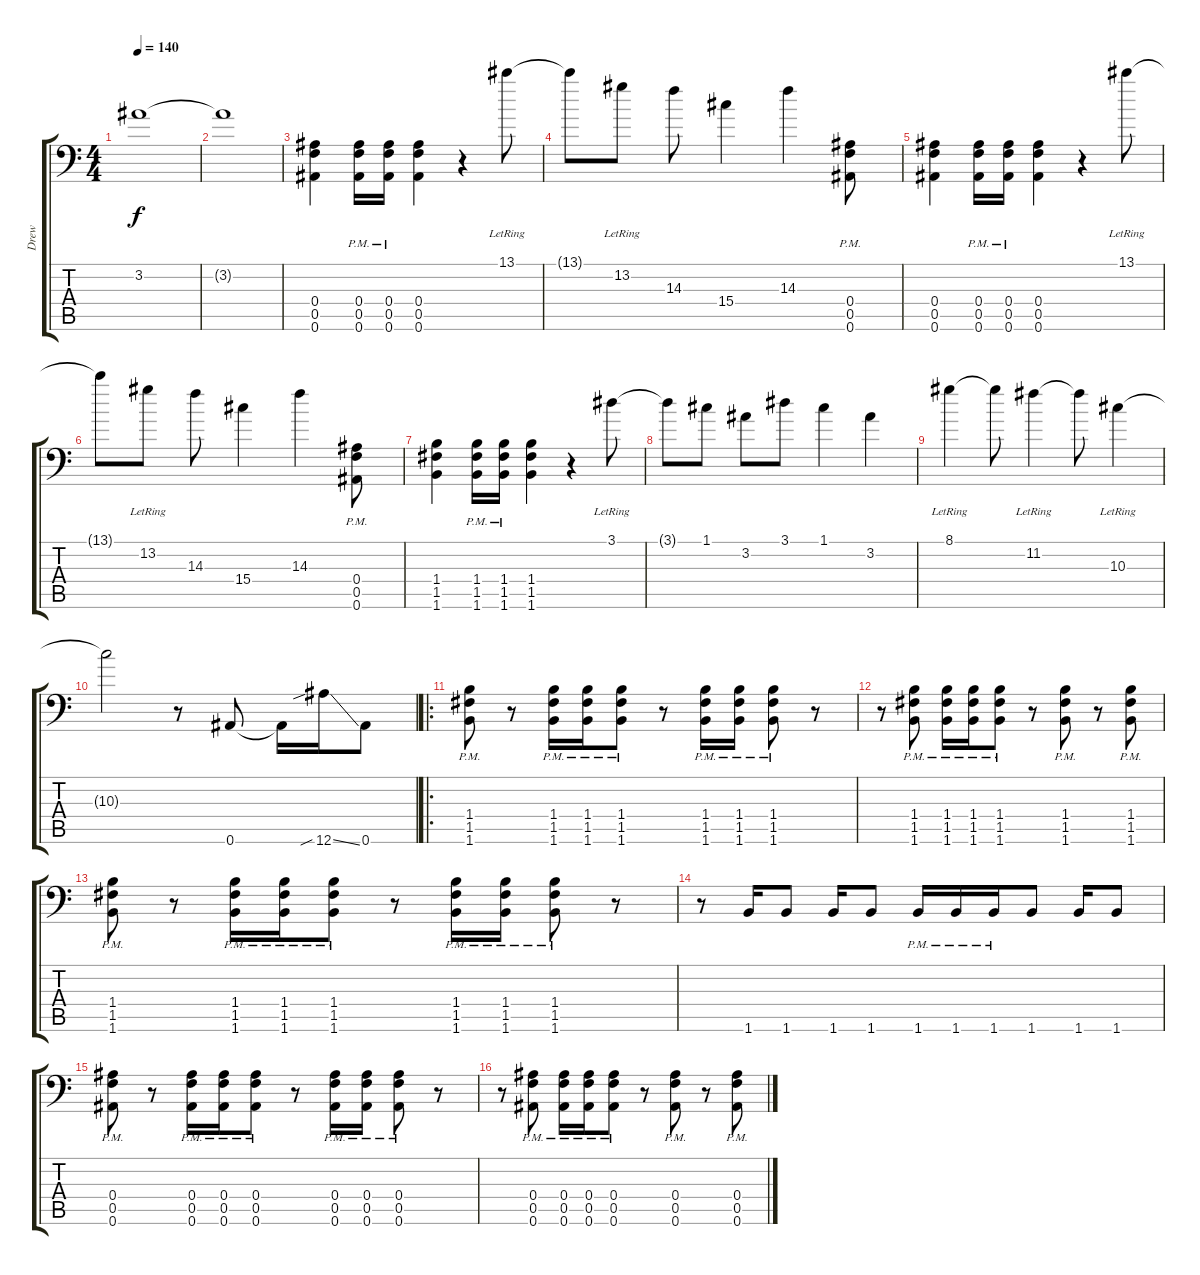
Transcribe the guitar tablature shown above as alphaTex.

\track ("Drew" "Drew") {instrument distortionguitar}
\staff {score tabs}
\tuning (C4 G3 Eb3 Bb2 F2 Bb1) {hide}
\ts (4 4)
\tempo 140
\clef f4
\ks c
3.2{t}.1{dy f} |
3.2{t}.1 |
(0.4 0.5 0.6).4 (0.4 0.5 0.6{pm}).16 (0.4 0.5 0.6{pm}).16 (0.4 0.5 0.6).4 r.4 13.1{lr}.8 |
13.1{t}.8 13.2{lr}.8 14.3.8 15.4.4 14.3.4 (0.4 0.5{pm} 0.6).8 |
(0.4 0.5 0.6).4 (0.4 0.5 0.6{pm}).16 (0.4 0.5 0.6{pm}).16 (0.4 0.5 0.6).4 r.4 13.1{lr}.8 |
13.1{t}.8 13.2{lr}.8 14.3.8 15.4.4 14.3.4 (0.4 0.5 0.6{pm}).8 |
(1.4 1.5 1.6).4 (1.4 1.5 1.6{pm}).16 (1.4 1.5 1.6{pm}).16 (1.4 1.5 1.6).4 r.4 3.1{lr}.8 |
3.1{t}.8 1.1.8 3.2.8 3.1.8 1.1.4 3.2.4 |
8.1{lr}.4 8.1{t}.8 11.2{lr}.4 11.2{t}.8 10.3{lr}.4 |
10.3{t}.2 r.8 0.6.8 0.6{t}.16 12.6{sib ss}.16 0.6.8 |
\ro
(1.4{pm} 1.5{pm} 1.6{pm}).8 r.8 (1.4{pm} 1.5{pm} 1.6{pm}).16 (1.4{pm} 1.5{pm} 1.6{pm}).16 (1.4{pm} 1.5{pm} 1.6{pm}).8 r.8 (1.4{pm} 1.5{pm} 1.6{pm}).16 (1.4{pm} 1.5{pm} 1.6{pm}).16 (1.4{pm} 1.5{pm} 1.6{pm}).8 r.8 |
r.8 (1.4{pm} 1.5{pm} 1.6{pm}).8 (1.4{pm} 1.5{pm} 1.6{pm}).16 (1.4{pm} 1.5{pm} 1.6{pm}).16 (1.4{pm} 1.5{pm} 1.6{pm}).8 r.8 (1.4{pm} 1.5{pm} 1.6{pm}).8 r.8 (1.4{pm} 1.5{pm} 1.6{pm}).8 |
(1.4{pm} 1.5{pm} 1.6{pm}).8 r.8 (1.4{pm} 1.5{pm} 1.6{pm}).16 (1.4{pm} 1.5{pm} 1.6{pm}).16 (1.4{pm} 1.5{pm} 1.6{pm}).8 r.8 (1.4{pm} 1.5{pm} 1.6{pm}).16 (1.4{pm} 1.5{pm} 1.6{pm}).16 (1.4{pm} 1.5{pm} 1.6{pm}).8 r.8 |
r.8 1.6.16 1.6.8 1.6.16 1.6.8 1.6{pm}.16 1.6{pm}.16 1.6{pm}.16 1.6.8 1.6.16 1.6.8 |
(0.4{pm} 0.5{pm} 0.6{pm}).8 r.8 (0.4{pm} 0.5{pm} 0.6{pm}).16 (0.4{pm} 0.5{pm} 0.6{pm}).16 (0.4{pm} 0.5{pm} 0.6{pm}).8 r.8 (0.4{pm} 0.5{pm} 0.6{pm}).16 (0.4{pm} 0.5{pm} 0.6{pm}).16 (0.4{pm} 0.5{pm} 0.6{pm}).8 r.8 |
r.8 (0.4{pm} 0.5{pm} 0.6{pm}).8 (0.4{pm} 0.5{pm} 0.6{pm}).16 (0.4{pm} 0.5{pm} 0.6{pm}).16 (0.4{pm} 0.5{pm} 0.6{pm}).8 r.8 (0.4{pm} 0.5{pm} 0.6{pm}).8 r.8 (0.4{pm} 0.5{pm} 0.6{pm}).8
